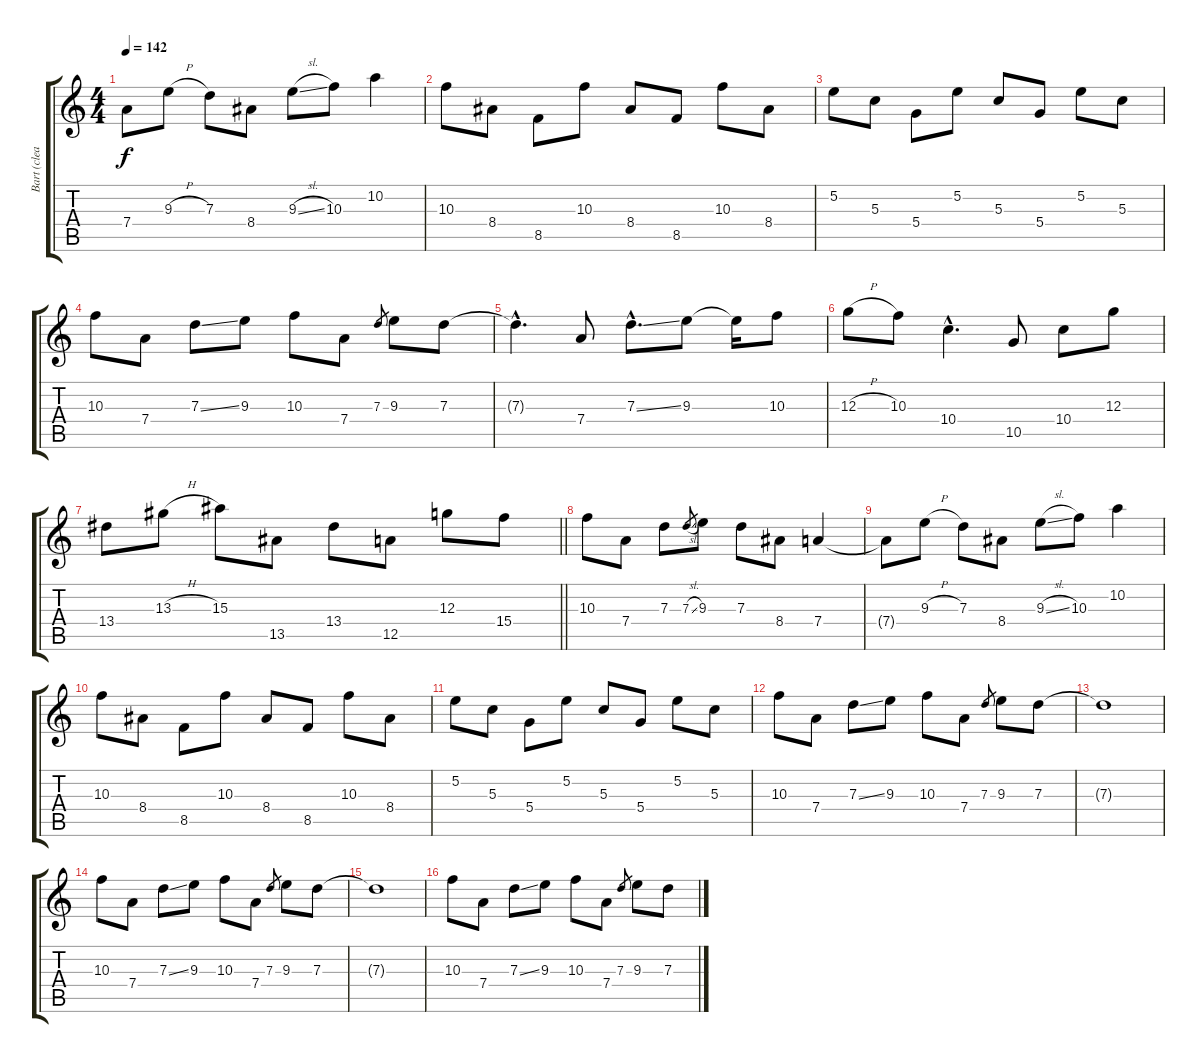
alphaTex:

\track ("Bart (clean)" "Bart (clea") {instrument electricguitarclean}
\staff {score tabs}
\tuning (E4 B3 G3 D3 A2 E2) {hide}
\ts (4 4)
\tempo 142
\clef g2
\ks c
7.4{t}.8{dy f} 9.3{h}.8 7.3.8 8.4.8 9.3{sl}.8 10.3.8 10.2.4 |
10.3.8 8.4.8 8.5.8 10.3.8 8.4.8 8.5.8 10.3.8 8.4.8 |
5.2.8 5.3.8 5.4.8 5.2.8 5.3.8 5.4.8 5.2.8 5.3.8 |
10.3.8 7.4.8 7.3{ss}.8 9.3.8 10.3.8 7.4.8 7.3.8{gr} 9.3.8 7.3.8 |
7.3{hac t}.4{d} 7.4.8 7.3{ss hac}.8{d} 9.3.8 9.3{t}.16 10.3.8 |
12.3{h}.8 10.3.8 10.4{hac}.4{d} 10.5.8 10.4.8 12.3.8 |
\barLineRight lightlight
13.4.8 13.3{h}.8 15.3.8 13.5.8 13.4.8 12.5.8 12.3.8 15.4.8 |
10.3.8 7.4.8 7.3.8 7.3{sl}.8{gr} 9.3.8 7.3.8 8.4.8 7.4.4 |
7.4{t}.8 9.3{h}.8 7.3.8 8.4.8 9.3{sl}.8 10.3.8 10.2.4 |
10.3.8 8.4.8 8.5.8 10.3.8 8.4.8 8.5.8 10.3.8 8.4.8 |
5.2.8 5.3.8 5.4.8 5.2.8 5.3.8 5.4.8 5.2.8 5.3.8 |
10.3.8 7.4.8 7.3{ss}.8 9.3.8 10.3.8 7.4.8 7.3.8{gr} 9.3.8 7.3.8 |
7.3{t}.1 |
10.3.8 7.4.8 7.3{ss}.8 9.3.8 10.3.8 7.4.8 7.3.8{gr} 9.3.8 7.3.8 |
7.3{t}.1 |
10.3.8 7.4.8 7.3{ss}.8 9.3.8 10.3.8 7.4.8 7.3.8{gr} 9.3.8 7.3.8
